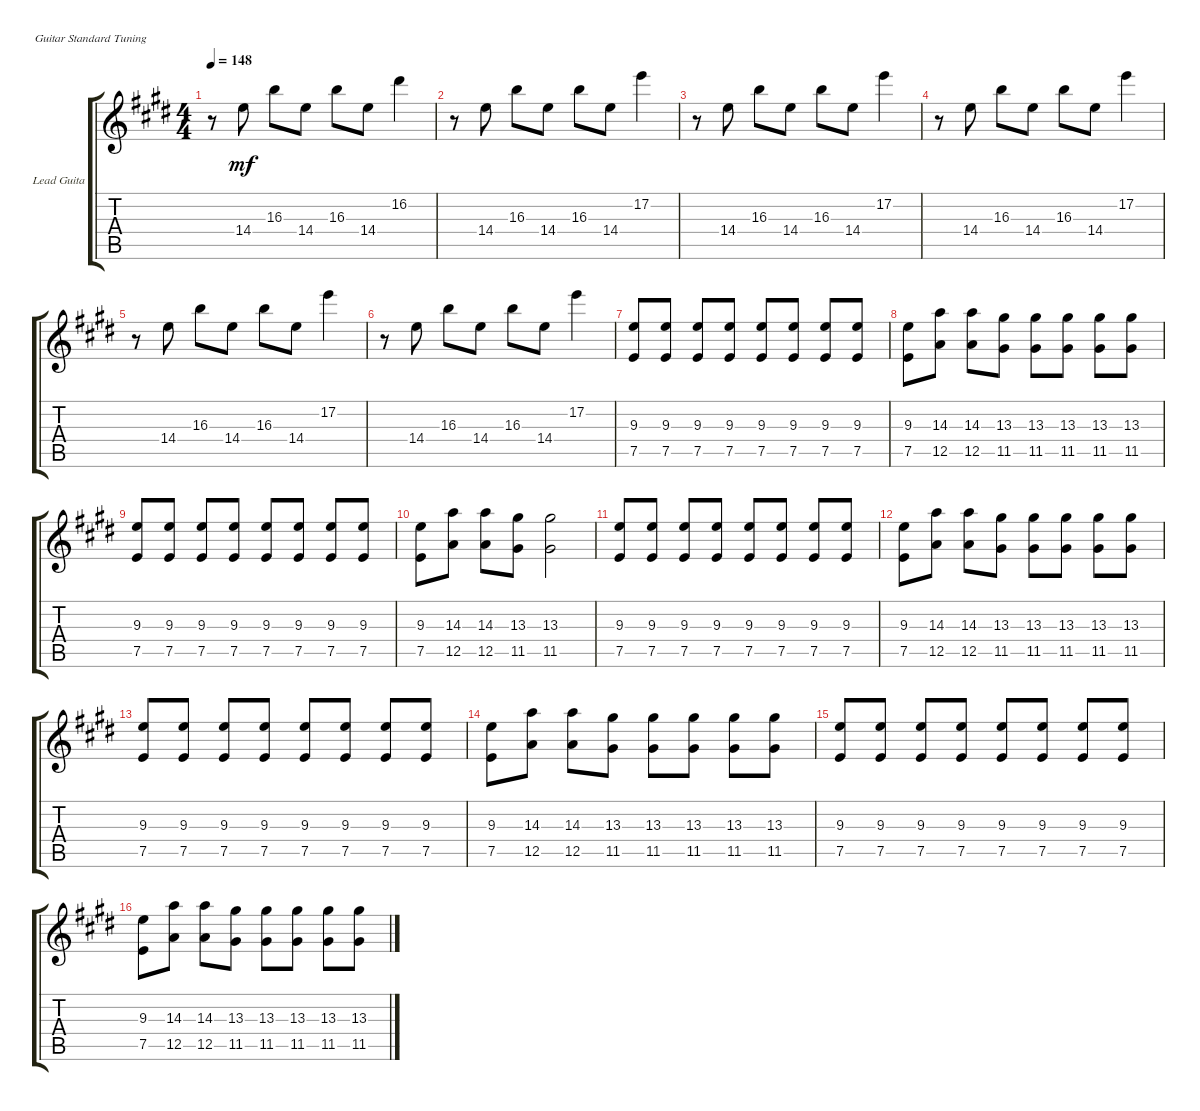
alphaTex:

\bracketExtendMode groupsimilarinstruments
\firstSystemTrackNameOrientation horizontal
\otherSystemsTrackNameOrientation horizontal
\track ("Lead Guitar" "Lead Guita") {instrument electricguitarclean}
\staff {score tabs}
\tuning (E4 B3 G3 D3 A2 E2)
\ts (4 4)
\tempo 148
\clef g2
\ks e
r.8{dy mf} 14.4.8 16.3.8 14.4.8 16.3.8 14.4.8 16.2.4 |
r.8 14.4.8 16.3.8 14.4.8 16.3.8 14.4.8 17.2.4 |
r.8 14.4.8 16.3.8 14.4.8 16.3.8 14.4.8 17.2.4 |
r.8 14.4.8 16.3.8 14.4.8 16.3.8 14.4.8 17.2.4 |
r.8 14.4.8 16.3.8 14.4.8 16.3.8 14.4.8 17.2.4 |
r.8 14.4.8 16.3.8 14.4.8 16.3.8 14.4.8 17.2.4 |
(7.5 9.3).8 (7.5 9.3).8 (7.5 9.3).8 (7.5 9.3).8 (7.5 9.3).8 (7.5 9.3).8 (7.5 9.3).8 (7.5 9.3).8 |
(7.5 9.3).8 (12.5 14.3).8 (12.5 14.3).8 (11.5 13.3).8 (11.5 13.3).8 (11.5 13.3).8 (11.5 13.3).8 (11.5 13.3).8 |
(7.5 9.3).8 (7.5 9.3).8 (7.5 9.3).8 (7.5 9.3).8 (7.5 9.3).8 (7.5 9.3).8 (7.5 9.3).8 (7.5 9.3).8 |
(7.5 9.3).8 (12.5 14.3).8 (12.5 14.3).8 (11.5 13.3).8 (11.5 13.3).2 |
(7.5 9.3).8 (7.5 9.3).8 (7.5 9.3).8 (7.5 9.3).8 (7.5 9.3).8 (7.5 9.3).8 (7.5 9.3).8 (7.5 9.3).8 |
(7.5 9.3).8 (12.5 14.3).8 (12.5 14.3).8 (11.5 13.3).8 (11.5 13.3).8 (11.5 13.3).8 (11.5 13.3).8 (11.5 13.3).8 |
(7.5 9.3).8 (7.5 9.3).8 (7.5 9.3).8 (7.5 9.3).8 (7.5 9.3).8 (7.5 9.3).8 (7.5 9.3).8 (7.5 9.3).8 |
(7.5 9.3).8 (12.5 14.3).8 (12.5 14.3).8 (11.5 13.3).8 (11.5 13.3).8 (11.5 13.3).8 (11.5 13.3).8 (11.5 13.3).8 |
(7.5 9.3).8 (7.5 9.3).8 (7.5 9.3).8 (7.5 9.3).8 (7.5 9.3).8 (7.5 9.3).8 (7.5 9.3).8 (7.5 9.3).8 |
(7.5 9.3).8 (12.5 14.3).8 (12.5 14.3).8 (11.5 13.3).8 (11.5 13.3).8 (11.5 13.3).8 (11.5 13.3).8 (11.5 13.3).8
